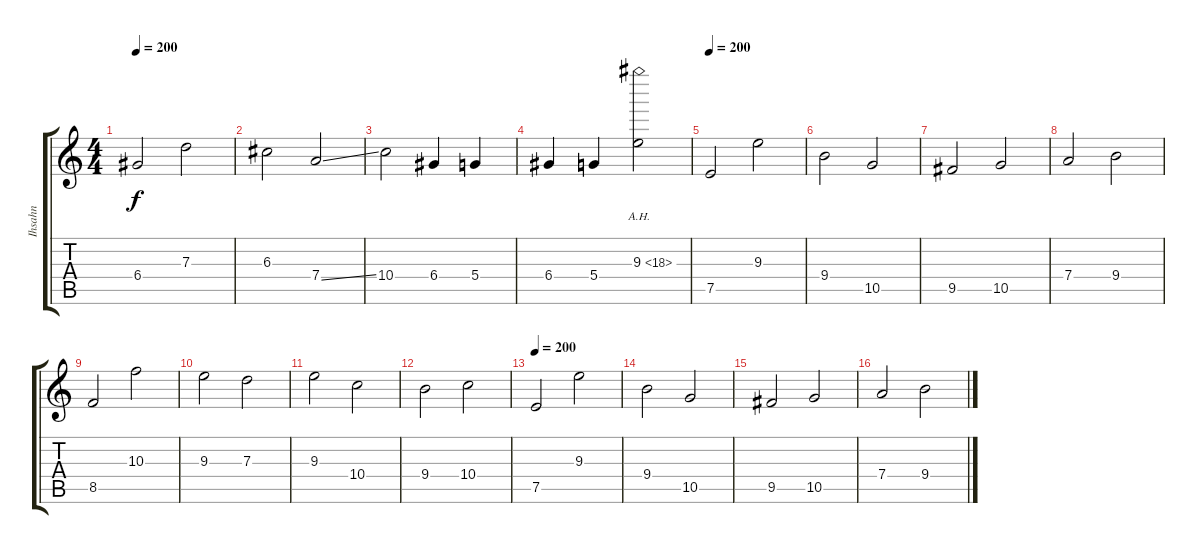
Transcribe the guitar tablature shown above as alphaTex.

\track ("Ihsahn" "Ihsahn") {instrument distortionguitar}
\staff {score tabs}
\tuning (E4 B3 G3 D3 A2 E2) {hide}
\ts (4 4)
\tempo 200
\clef g2
\ks c
6.4.2{dy f} 7.3.2 |
6.3.2 7.4{ss}.2 |
10.4.2 6.4.4 5.4.4 |
6.4.4 5.4.4 9.3{ah 9}.2 |
\tempo 200
7.5.2 9.3.2 |
9.4.2 10.5.2 |
9.5.2 10.5.2 |
7.4.2 9.4.2 |
8.5.2 10.3.2 |
9.3.2 7.3.2 |
9.3.2 10.4.2 |
9.4.2 10.4.2 |
\tempo 200
7.5.2 9.3.2 |
9.4.2 10.5.2 |
9.5.2 10.5.2 |
7.4.2 9.4.2
